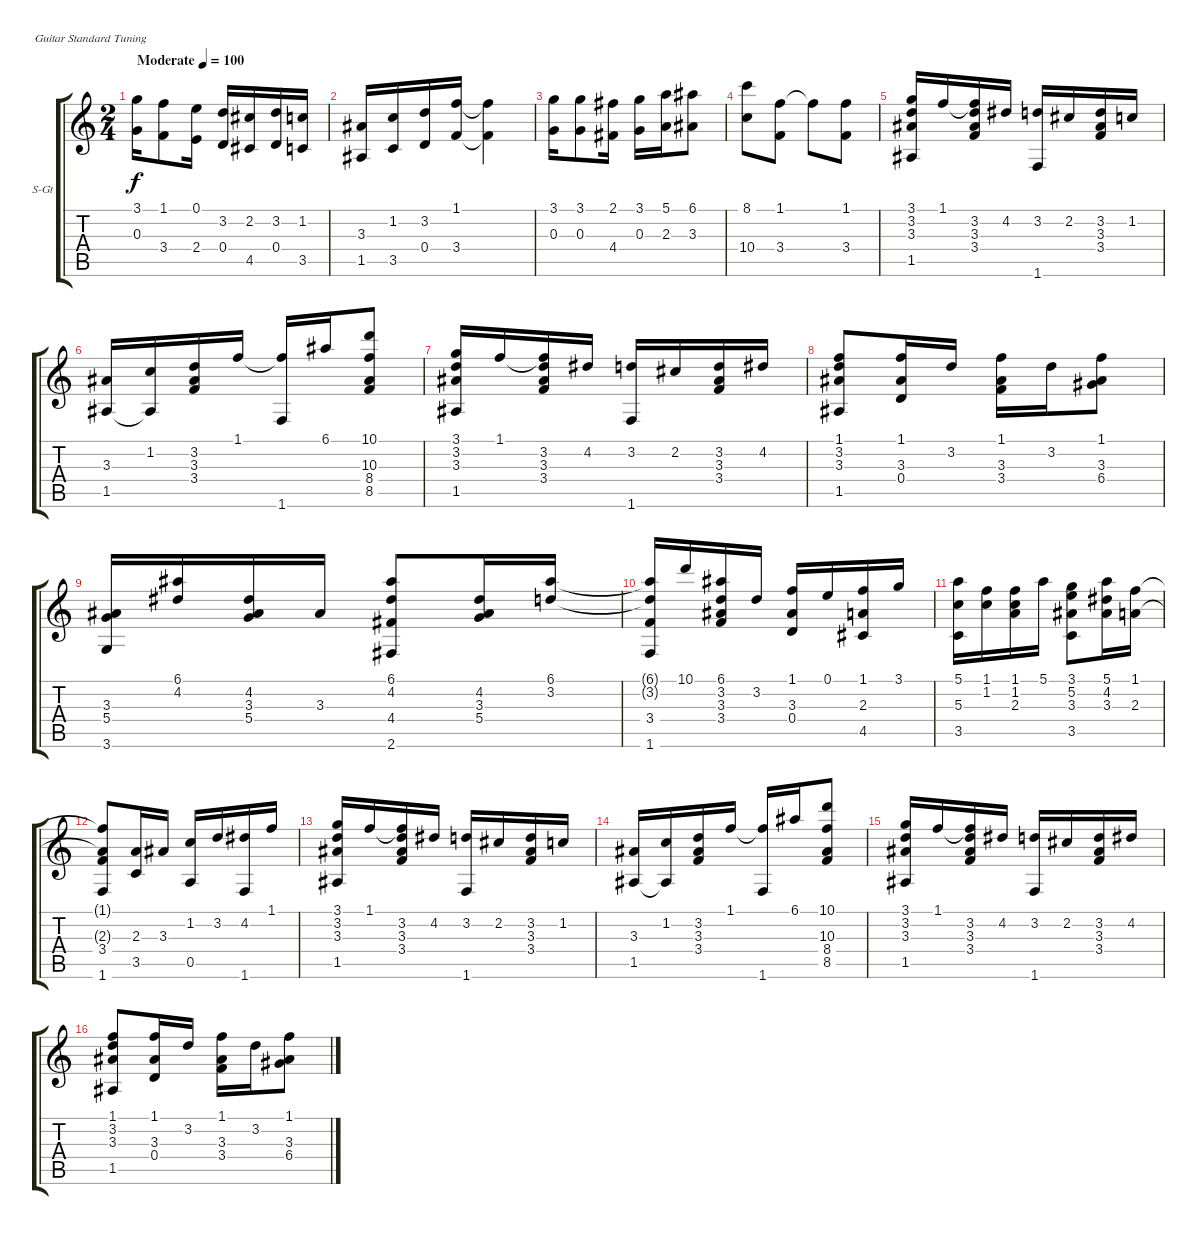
\bracketExtendMode groupsimilarinstruments
\firstSystemTrackNameOrientation horizontal
\otherSystemsTrackNameOrientation horizontal
\track ("Track 1" "S-Gt") {instrument acousticgrandpiano}
\staff {score tabs}
\tuning (E4 B3 G3 D3 A2 E2)
\displaytranspose 12
\ts (2 4)
\beaming (8 2 2)
\tempo (100 "Moderate")
\clef g2
\ks c
(3.1 0.3).16{dy f instrument acousticgrandpiano} (1.1 3.4).8 (0.1 2.4).16 (3.2 0.4).16 (2.2 4.5).16 (3.2 0.4).16 (1.2 3.5).16 |
(3.3 1.5).16 (1.2 3.5).16 (3.2 0.4).16 (1.1 3.4).16 (1.1{t} 3.4{t}).4 |
(3.1 0.3).16 (3.1 0.3).8 (2.1 4.4).16 (3.1 0.3).16 (5.1 2.3).16 (6.1 3.3).8 |
(8.1 10.4).8 (1.1 3.4).8 1.1{t}.8 (1.1 3.4).8 |
(3.1 3.2 3.3 1.5).16 1.1.16 (1.1{t} 3.2 3.3 3.4).16 4.2.16 (3.2 1.6).16 2.2.16 (3.2 3.3 3.4).16 1.2.16 |
(3.3 1.5).16 (1.2 1.5{t}).16 (3.2 3.3 3.4).16 1.1.16 (1.1{t} 1.6).16 6.1.16 (10.1 10.3 8.4 8.5).8 |
(3.1 3.2 3.3 1.5).16 1.1.16 (1.1{t} 3.2 3.3 3.4).16 4.2.16 (3.2 1.6).16 2.2.16 (3.2 3.3 3.4).16 4.2.16 |
(1.1 3.2 3.3 1.5).8 (1.1 3.3 0.4).16 3.2.16 (1.1 3.3 3.4).16 3.2.16 (1.1 3.3 6.4).8 |
(3.3 5.4 3.6).16 (6.1 4.2).16 (4.2 3.3 5.4).16 3.3.16 (6.1 4.2 4.4 2.6).8 (4.2 3.3 5.4).16 (6.1 3.2).16 |
(6.1{t} 3.2{t} 3.4 1.6).16 10.1.16 (6.1 3.2 3.3 3.4).16 3.2.16 (1.1 3.3 0.4).16 0.1.16 (1.1 2.3 4.5).16 3.1.16 |
(5.1 5.3 3.5).16 (1.1 1.2).16 (1.1 1.2 2.3).16 5.1.16 (3.1 5.2 3.3 3.5).8 (5.1 4.2 3.3).16 (1.1 2.3).16 |
(1.1{t} 2.3{t} 3.4 1.6).8 (2.3 3.5).16 3.3.16 (1.2 0.5).16 3.2.16 (4.2 1.6).16 1.1.16 |
(3.1 3.2 3.3 1.5).16 1.1.16 (1.1{t} 3.2 3.3 3.4).16 4.2.16 (3.2 1.6).16 2.2.16 (3.2 3.3 3.4).16 1.2.16 |
(3.3 1.5).16 (1.2 1.5{t}).16 (3.2 3.3 3.4).16 1.1.16 (1.1{t} 1.6).16 6.1.16 (10.1 10.3 8.4 8.5).8 |
(3.1 3.2 3.3 1.5).16 1.1.16 (1.1{t} 3.2 3.3 3.4).16 4.2.16 (3.2 1.6).16 2.2.16 (3.2 3.3 3.4).16 4.2.16 |
(1.1 3.2 3.3 1.5).8 (1.1 3.3 0.4).16 3.2.16 (1.1 3.3 3.4).16 3.2.16 (1.1 3.3 6.4).8
